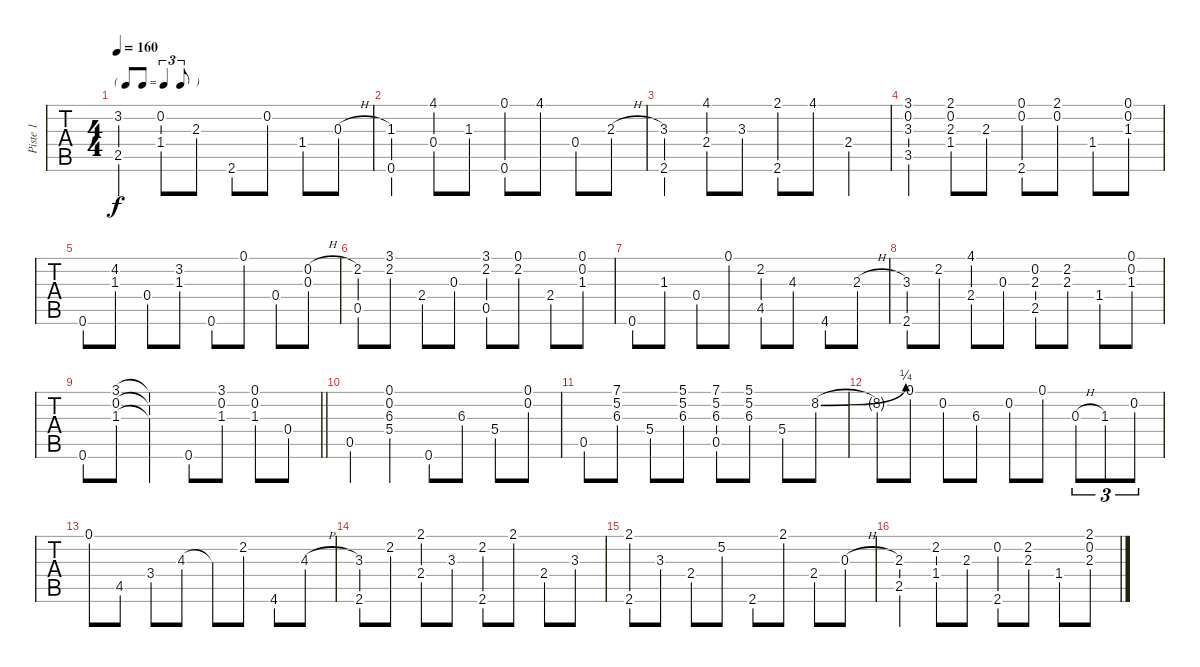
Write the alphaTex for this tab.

\track ("Piste 1" "Piste 1") {instrument acousticguitarsteel}
\staff {tabs}
\tuning (E4 B3 G3 D3 A2 E2) {hide}
\ts (4 4)
\tf triplet8th
\tempo 160
\clef g2
\ks c
(3.2 2.5).4{dy f} (0.2 1.4).8 2.3.8 2.6.8 0.2.8 1.4.8 0.3{h}.8 |
(1.3 0.6).4 (4.1 0.4).8 1.3.8 (0.1 0.6).8 4.1.8 0.4.8 2.3{h}.8 |
(3.3 2.6).4 (4.1 2.4).8 3.3.8 (2.1 2.6).8 4.1.8 2.4.4 |
(3.1 0.2 3.3 3.5).4 (2.1 0.2 2.3 1.4).8 2.3.8 (0.1 0.2 2.6).8 (2.1 0.2).8 1.4.8 (0.1 0.2 1.3).8 |
0.6.8 (4.2 1.3).8 0.4.8 (3.2 1.3).8 0.6.8 0.1.8 0.4.8 (0.2{h} 0.3).8 |
(2.2 0.5).8 (3.1 2.2).8 2.4.8 0.3.8 (3.1 2.2 0.5).8 (0.1 2.2).8 2.4.8 (0.1 0.2 1.3).8 |
0.6.8 1.3.8 0.4.8 0.1.8 (2.2 4.5).8 4.3.8 4.6.8 2.3{h}.8 |
(3.3 2.6).8 2.2.8 (4.1 2.4).8 0.3.8 (0.2 2.3 2.5).8 (2.2 2.3).8 1.4.8 (0.1 0.2 1.3).8 |
\barLineRight lightlight
0.6.8 (3.1 0.2 1.3).8 (3.1{t} 0.2{t} 1.3{t}).4 0.6.8 (3.1 0.2 1.3).8 (0.1 0.2 1.3).8 0.4.8 |
0.5.4 (0.1 0.2 6.3 5.4).4 0.6.8 6.3.8 5.4.8 (0.1 0.2).8 |
0.5.8 (7.1 5.2 6.3).8 5.4.8 (5.1 5.2 6.3).8 (7.1 5.2 6.3 0.5).8 (5.1 5.2 6.3).8 5.4.8 8.2{be (bend 0 0 60 1)}.8 |
8.2{t}.8 0.1.8 0.2.8 6.3.8 0.2.8 0.1.8 0.3{h}.8{tu (3 2)} 1.3.8{tu (3 2)} 0.2.8{tu (3 2)} |
0.1.8 4.5.8 3.4.8 4.3.8 4.3{t}.8 2.2.8 4.6.8 4.3{h}.8 |
(3.3 2.6).8 2.2.8 (2.1 2.4).8 3.3.8 (2.2 2.6).8 2.1.8 2.4.8 3.3.8 |
(2.1 2.6).8 3.3.8 2.4.8 5.2.8 2.6.8 2.1.8 2.4.8 0.3{h}.8 |
(2.3 2.5).4 (2.2 1.4).8 2.3.8 (0.2 2.6).8 (2.2 2.3).8 1.4.8 (2.1 0.2 2.3).8
